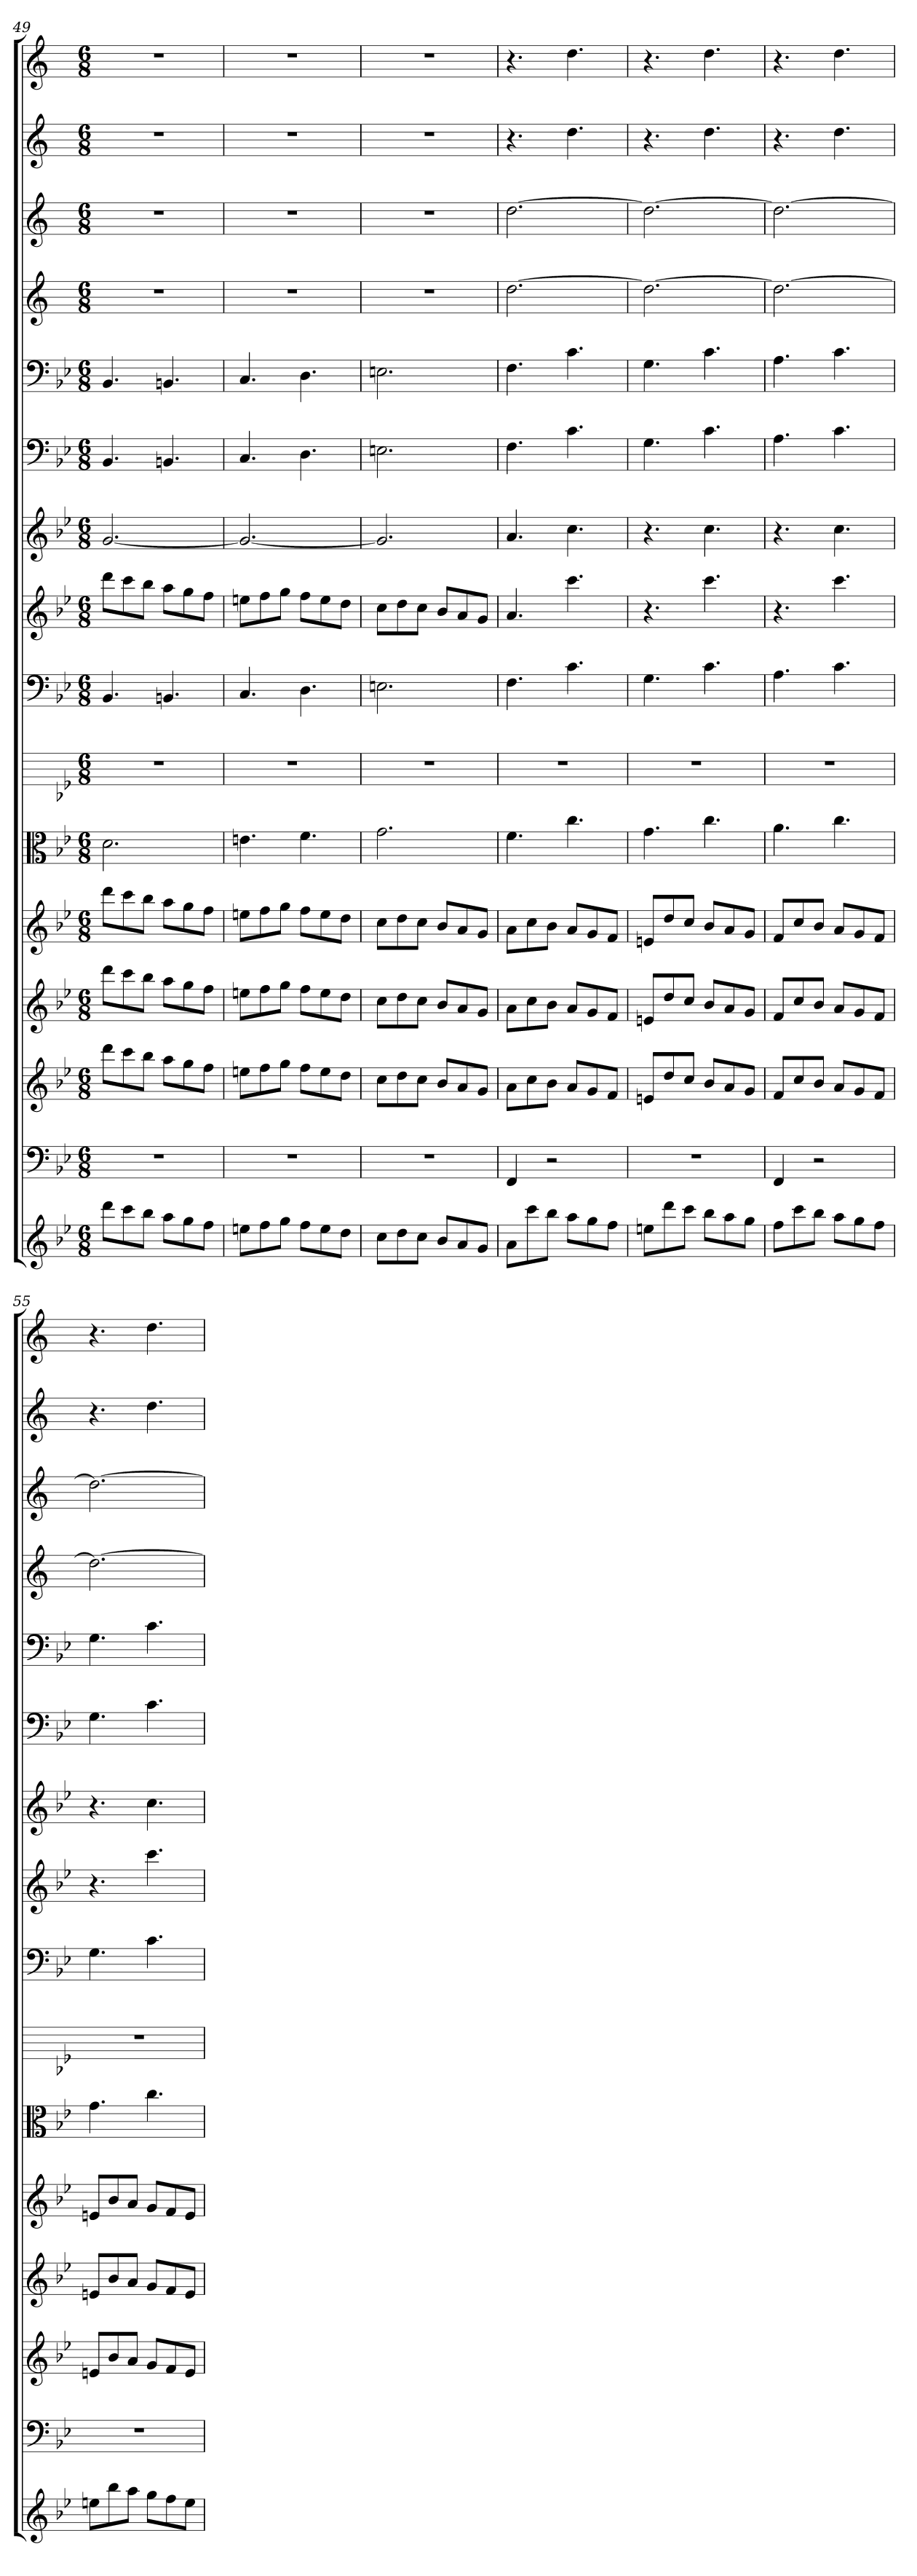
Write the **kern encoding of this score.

**kern	**kern	**kern	**kern	**kern	**kern	**kern	**kern	**kern	**kern	**kern	**kern	**kern	**kern	**kern	**kern
*part16	*part15	*part14	*part13	*part12	*part11	*part10	*part9	*part8	*part7	*part6	*part5	*part4	*part3	*part2	*part1
*staff16	*staff15	*staff14	*staff13	*staff12	*staff11	*staff10	*staff9	*staff8	*staff7	*staff6	*staff5	*staff4	*staff3	*staff2	*staff1
*	*clefF4	*	*	*	*clefC3	*	*clefF4	*	*	*clefF4	*clefF4	*	*	*	*
*k[b-e-]	*k[b-e-]	*k[b-e-]	*k[b-e-]	*k[b-e-]	*k[b-e-]	*k[b-e-]	*k[b-e-]	*k[b-e-]	*k[b-e-]	*k[b-e-]	*k[b-e-]	*k[]	*k[]	*k[]	*k[]
*M6/8	*M6/8	*M6/8	*M6/8	*M6/8	*M6/8	*M6/8	*M6/8	*M6/8	*M6/8	*M6/8	*M6/8	*M6/8	*M6/8	*M6/8	*M6/8
=49	=49	=49	=49	=49	=49	=49	=49	=49	=49	=49	=49	=49	=49	=49	=49
8dddL	2.r	8dddL	8dddL	8dddL	2.d	2.r	4.BB-	8dddL	[2.g	4.BB-	4.BB-	2.r	2.r	2.r	2.r
8ccc	.	8ccc	8ccc	8ccc	.	.	.	8ccc	.	.	.	.	.	.	.
8bb-J	.	8bb-J	8bb-J	8bb-J	.	.	.	8bb-J	.	.	.	.	.	.	.
8aaL	.	8aaL	8aaL	8aaL	.	.	4.BBn	8aaL	.	4.BBn	4.BBn	.	.	.	.
8gg	.	8gg	8gg	8gg	.	.	.	8gg	.	.	.	.	.	.	.
8ffJ	.	8ffJ	8ffJ	8ffJ	.	.	.	8ffJ	.	.	.	.	.	.	.
=50	=50	=50	=50	=50	=50	=50	=50	=50	=50	=50	=50	=50	=50	=50	=50
8eenL	2.r	8eenL	8eenL	8eenL	4.en	2.r	4.C	8eenL	2.g_	4.C	4.C	2.r	2.r	2.r	2.r
8ff	.	8ff	8ff	8ff	.	.	.	8ff	.	.	.	.	.	.	.
8ggJ	.	8ggJ	8ggJ	8ggJ	.	.	.	8ggJ	.	.	.	.	.	.	.
8ffL	.	8ffL	8ffL	8ffL	4.f	.	4.D	8ffL	.	4.D	4.D	.	.	.	.
8ee	.	8ee	8ee	8ee	.	.	.	8ee	.	.	.	.	.	.	.
8ddJ	.	8ddJ	8ddJ	8ddJ	.	.	.	8ddJ	.	.	.	.	.	.	.
=51	=51	=51	=51	=51	=51	=51	=51	=51	=51	=51	=51	=51	=51	=51	=51
8ccL	2.r	8ccL	8ccL	8ccL	2.g	2.r	2.En	8ccL	2.g]	2.En	2.En	2.r	2.r	2.r	2.r
8dd	.	8dd	8dd	8dd	.	.	.	8dd	.	.	.	.	.	.	.
8ccJ	.	8ccJ	8ccJ	8ccJ	.	.	.	8ccJ	.	.	.	.	.	.	.
8b-L	.	8b-L	8b-L	8b-L	.	.	.	8b-L	.	.	.	.	.	.	.
8a	.	8a	8a	8a	.	.	.	8a	.	.	.	.	.	.	.
8gJ	.	8gJ	8gJ	8gJ	.	.	.	8gJ	.	.	.	.	.	.	.
=52	=52	=52	=52	=52	=52	=52	=52	=52	=52	=52	=52	=52	=52	=52	=52
8aL	4FF	8aL	8aL	8aL	4.f	2.r	4.F	4.a	4.a	4.F	4.F	[2.dd	[2.dd	4.r	4.r
8ccc	.	8cc	8cc	8cc	.	.	.	.	.	.	.	.	.	.	.
8bb-J	2r	8b-J	8b-J	8b-J	.	.	.	.	.	.	.	.	.	.	.
8aaL	.	8aL	8aL	8aL	4.cc	.	4.c	4.ccc	4.cc	4.c	4.c	.	.	4.dd	4.dd
8gg	.	8g	8g	8g	.	.	.	.	.	.	.	.	.	.	.
8ffJ	.	8fJ	8fJ	8fJ	.	.	.	.	.	.	.	.	.	.	.
=53	=53	=53	=53	=53	=53	=53	=53	=53	=53	=53	=53	=53	=53	=53	=53
8eenL	2.r	8enL	8enL	8enL	4.g	2.r	4.G	4.r	4.r	4.G	4.G	2.dd_	2.dd_	4.r	4.r
8ddd	.	8dd	8dd	8dd	.	.	.	.	.	.	.	.	.	.	.
8cccJ	.	8ccJ	8ccJ	8ccJ	.	.	.	.	.	.	.	.	.	.	.
8bb-L	.	8b-L	8b-L	8b-L	4.cc	.	4.c	4.ccc	4.cc	4.c	4.c	.	.	4.dd	4.dd
8aa	.	8a	8a	8a	.	.	.	.	.	.	.	.	.	.	.
8ggJ	.	8gJ	8gJ	8gJ	.	.	.	.	.	.	.	.	.	.	.
=54	=54	=54	=54	=54	=54	=54	=54	=54	=54	=54	=54	=54	=54	=54	=54
8ffL	4FF	8fL	8fL	8fL	4.a	2.r	4.A	4.r	4.r	4.A	4.A	2.dd_	2.dd_	4.r	4.r
8ccc	.	8cc	8cc	8cc	.	.	.	.	.	.	.	.	.	.	.
8bb-J	2r	8b-J	8b-J	8b-J	.	.	.	.	.	.	.	.	.	.	.
8aaL	.	8aL	8aL	8aL	4.cc	.	4.c	4.ccc	4.cc	4.c	4.c	.	.	4.dd	4.dd
8gg	.	8g	8g	8g	.	.	.	.	.	.	.	.	.	.	.
8ffJ	.	8fJ	8fJ	8fJ	.	.	.	.	.	.	.	.	.	.	.
=55	=55	=55	=55	=55	=55	=55	=55	=55	=55	=55	=55	=55	=55	=55	=55
8eenL	2.r	8enL	8enL	8enL	4.g	2.r	4.G	4.r	4.r	4.G	4.G	2.dd_	2.dd_	4.r	4.r
8bb-	.	8b-	8b-	8b-	.	.	.	.	.	.	.	.	.	.	.
8aaJ	.	8aJ	8aJ	8aJ	.	.	.	.	.	.	.	.	.	.	.
8ggL	.	8gL	8gL	8gL	4.cc	.	4.c	4.ccc	4.cc	4.c	4.c	.	.	4.dd	4.dd
8ff	.	8f	8f	8f	.	.	.	.	.	.	.	.	.	.	.
8eeJ	.	8eJ	8eJ	8eJ	.	.	.	.	.	.	.	.	.	.	.
=	=	=	=	=	=	=	=	=	=	=	=	=	=	=	=
*-	*-	*-	*-	*-	*-	*-	*-	*-	*-	*-	*-	*-	*-	*-	*-
